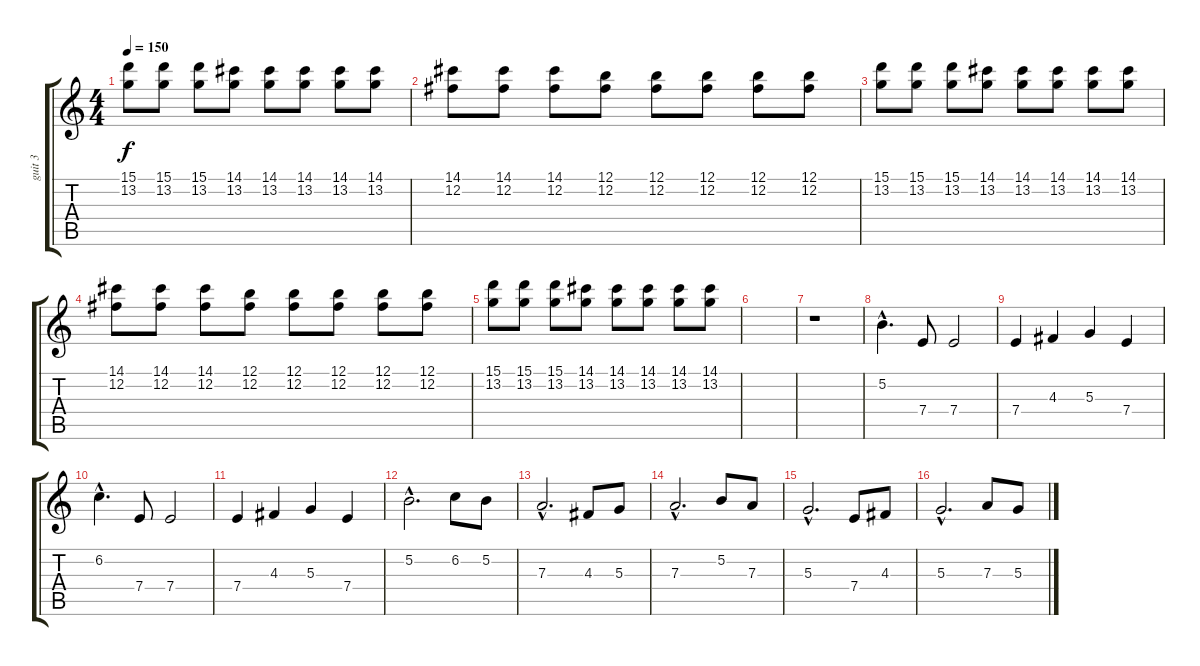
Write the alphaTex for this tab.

\track ("guit 3" "guit 3") {instrument distortionguitar}
\staff {score tabs}
\tuning (B3 Gb3 D3 A2 E2 B1) {hide}
\ts (4 4)
\tempo 150
\clef g2
\ks c
(15.1 13.2).8{dy f} (15.1 13.2).8 (15.1 13.2).8 (14.1 13.2).8 (14.1 13.2).8 (14.1 13.2).8 (14.1 13.2).8 (14.1 13.2).8 |
(14.1 12.2).8 (14.1 12.2).8 (14.1 12.2).8 (12.1 12.2).8 (12.1 12.2).8 (12.1 12.2).8 (12.1 12.2).8 (12.1 12.2).8 |
(15.1 13.2).8 (15.1 13.2).8 (15.1 13.2).8 (14.1 13.2).8 (14.1 13.2).8 (14.1 13.2).8 (14.1 13.2).8 (14.1 13.2).8 |
(14.1 12.2).8 (14.1 12.2).8 (14.1 12.2).8 (12.1 12.2).8 (12.1 12.2).8 (12.1 12.2).8 (12.1 12.2).8 (12.1 12.2).8 |
(15.1 13.2).8 (15.1 13.2).8 (15.1 13.2).8 (14.1 13.2).8 (14.1 13.2).8 (14.1 13.2).8 (14.1 13.2).8 (14.1 13.2).8 |
|
r.1{volume 13} |
5.2{hac}.4{d} 7.4.8 7.4.2 |
7.4.4 4.3.4 5.3.4 7.4.4 |
6.2{hac}.4{d} 7.4.8 7.4.2 |
7.4.4 4.3.4 5.3.4 7.4.4 |
5.2{hac}.2{d} 6.2.8 5.2.8 |
7.3{hac}.2{d} 4.3.8 5.3.8 |
7.3{hac}.2{d} 5.2.8 7.3.8 |
5.3{hac}.2{d} 7.4.8 4.3.8 |
5.3{hac}.2{d} 7.3.8 5.3.8
